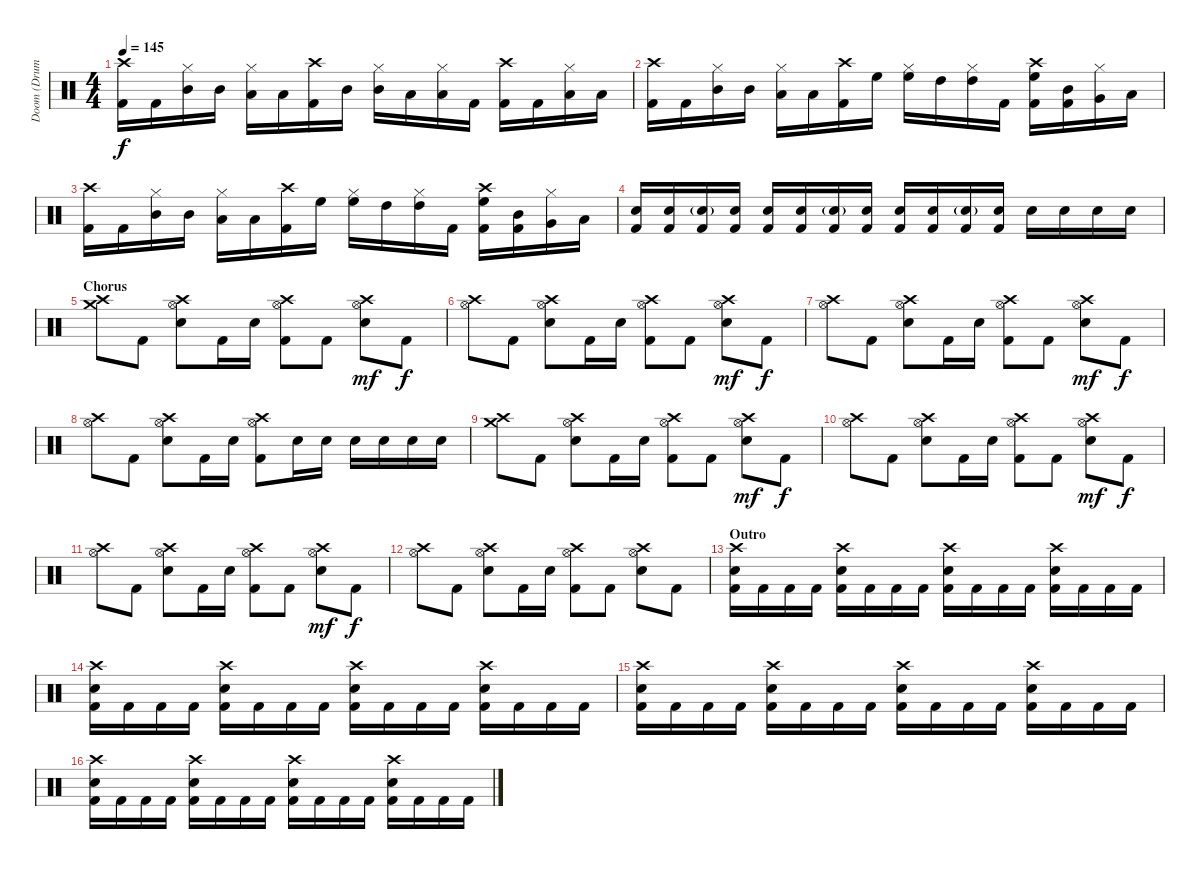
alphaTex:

\track ("Doom (Drums)" "Doom (Drum") {instrument percussion}
\staff {score}
\articulation defaults
\ts (4 4)
\tempo 145
\clef neutral
\ks c
("Crash high (hit)" "Kick (hit) 2").16{dy f} "Kick (hit) 2".16 ("Hi-Hat (closed)" "Mid Tom (hit)").16 "Mid Tom (hit)".16 ("Hi-Hat (closed)" "Low Tom (hit)").16 "Low Tom (hit)".16 ("Crash high (hit)" "Kick (hit) 2").16 "Mid Tom (hit)".16 ("Hi-Hat (closed)" "Mid Tom (hit)").16 "Low Tom (hit)".16 ("Hi-Hat (closed)" "Low Tom (hit)").16 "Kick (hit) 2".16 ("Crash high (hit)" "Kick (hit) 2").16 "Kick (hit) 2".16 ("Hi-Hat (closed)" "Low Floor Tom (hit)").16 "Low Floor Tom (hit)".16 |
("Crash high (hit)" "Kick (hit) 2").16 "Kick (hit) 2".16 ("Hi-Hat (closed)" "Mid Tom (hit)").16 "Mid Tom (hit)".16 ("Hi-Hat (closed)" "Low Tom (hit)").16 "Low Tom (hit)".16 ("Crash high (hit)" "Kick (hit) 2").16 "High Floor Tom (hit)".16 ("Hi-Hat (closed)" "High Floor Tom (hit)").16 "High Tom (hit)".16 ("Hi-Hat (closed)" "High Tom (hit)").16 "Kick (hit) 2".16 ("Crash high (hit)" "High Floor Tom (hit)" "Kick (hit) 2").16 ("Mid Tom (hit)" "Kick (hit) 2").16 ("Hi-Hat (closed)" "Very Low Tom (hit)").16 "Low Floor Tom (hit)".16 |
("Crash high (hit)" "Kick (hit) 2").16 "Kick (hit) 2".16 ("Hi-Hat (closed)" "Mid Tom (hit)").16 "Mid Tom (hit)".16 ("Hi-Hat (closed)" "Low Tom (hit)").16 "Low Tom (hit)".16 ("Crash high (hit)" "Kick (hit) 2").16 "High Floor Tom (hit)".16 ("Hi-Hat (closed)" "High Floor Tom (hit)").16 "High Tom (hit)".16 ("Hi-Hat (closed)" "High Tom (hit)").16 "Kick (hit) 2".16 ("Crash high (hit)" "High Floor Tom (hit)" "Kick (hit) 2").16 ("Mid Tom (hit)" "Kick (hit) 2").16 ("Hi-Hat (closed)" "Very Low Tom (hit)").16 "Low Floor Tom (hit)".16 |
("Electric Snare (hit)" "Kick (hit) 2").16 ("Electric Snare (hit)" "Kick (hit) 2").16 ("Electric Snare (hit)"{g} "Kick (hit) 2").16 ("Electric Snare (hit)" "Kick (hit) 2").16 ("Electric Snare (hit)" "Kick (hit) 2").16 ("Electric Snare (hit)" "Kick (hit) 2").16 ("Electric Snare (hit)"{g} "Kick (hit) 2").16 ("Electric Snare (hit)" "Kick (hit) 2").16 ("Electric Snare (hit)" "Kick (hit) 2").16 ("Electric Snare (hit)" "Kick (hit) 2").16 ("Electric Snare (hit)"{g} "Kick (hit) 2").16 ("Electric Snare (hit)" "Kick (hit) 2").16 "Electric Snare (hit)".16 "Electric Snare (hit)".16 "Electric Snare (hit)".16 "Electric Snare (hit)".16 |
\section ("" "Chorus")
("Crash medium (hit)" "Crash high (hit)").8 "Kick (hit) 2".8 ("Crash high (hit)" "Hi-Hat (open)" "Electric Snare (hit)").8 "Kick (hit) 2".16 "Electric Snare (hit)".16 ("Crash high (hit)" "Hi-Hat (open)" "Kick (hit) 2").8 "Kick (hit) 2".8 ("Crash high (hit)" "Hi-Hat (open)" "Electric Snare (hit)").8{dy mf} "Kick (hit) 2".8{dy f} |
("Crash high (hit)" "Hi-Hat (open)").8 "Kick (hit) 2".8 ("Crash high (hit)" "Hi-Hat (open)" "Electric Snare (hit)").8 "Kick (hit) 2".16 "Electric Snare (hit)".16 ("Crash high (hit)" "Hi-Hat (open)" "Kick (hit) 2").8 "Kick (hit) 2".8 ("Crash high (hit)" "Hi-Hat (open)" "Electric Snare (hit)").8{dy mf} "Kick (hit) 2".8{dy f} |
("Crash high (hit)" "Hi-Hat (open)").8 "Kick (hit) 2".8 ("Crash high (hit)" "Hi-Hat (open)" "Electric Snare (hit)").8 "Kick (hit) 2".16 "Electric Snare (hit)".16 ("Crash high (hit)" "Hi-Hat (open)" "Kick (hit) 2").8 "Kick (hit) 2".8 ("Crash high (hit)" "Hi-Hat (open)" "Electric Snare (hit)").8{dy mf} "Kick (hit) 2".8{dy f} |
("Crash high (hit)" "Hi-Hat (open)").8 "Kick (hit) 2".8 ("Crash high (hit)" "Hi-Hat (open)" "Electric Snare (hit)").8 "Kick (hit) 2".16 "Electric Snare (hit)".16 ("Crash high (hit)" "Hi-Hat (open)" "Kick (hit) 2").8 "Electric Snare (hit)".16 "Electric Snare (hit)".16 "Electric Snare (hit)".16 "Electric Snare (hit)".16 "Electric Snare (hit)".16 "Electric Snare (hit)".16 |
("Crash medium (hit)" "Crash high (hit)").8 "Kick (hit) 2".8 ("Crash high (hit)" "Hi-Hat (open)" "Electric Snare (hit)").8 "Kick (hit) 2".16 "Electric Snare (hit)".16 ("Crash high (hit)" "Hi-Hat (open)" "Kick (hit) 2").8 "Kick (hit) 2".8 ("Crash high (hit)" "Hi-Hat (open)" "Electric Snare (hit)").8{dy mf} "Kick (hit) 2".8{dy f} |
("Crash high (hit)" "Hi-Hat (open)").8 "Kick (hit) 2".8 ("Crash high (hit)" "Hi-Hat (open)" "Electric Snare (hit)").8 "Kick (hit) 2".16 "Electric Snare (hit)".16 ("Crash high (hit)" "Hi-Hat (open)" "Kick (hit) 2").8 "Kick (hit) 2".8 ("Crash high (hit)" "Hi-Hat (open)" "Electric Snare (hit)").8{dy mf} "Kick (hit) 2".8{dy f} |
("Crash high (hit)" "Hi-Hat (open)").8 "Kick (hit) 2".8 ("Crash high (hit)" "Hi-Hat (open)" "Electric Snare (hit)").8 "Kick (hit) 2".16 "Electric Snare (hit)".16 ("Crash high (hit)" "Hi-Hat (open)" "Kick (hit) 2").8 "Kick (hit) 2".8 ("Crash high (hit)" "Hi-Hat (open)" "Electric Snare (hit)").8{dy mf} "Kick (hit) 2".8{dy f} |
("Crash high (hit)" "Hi-Hat (open)").8 "Kick (hit) 2".8 ("Crash high (hit)" "Hi-Hat (open)" "Electric Snare (hit)").8 "Kick (hit) 2".16 "Electric Snare (hit)".16 ("Crash high (hit)" "Hi-Hat (open)" "Kick (hit) 2").8 "Kick (hit) 2".8 ("Crash high (hit)" "Hi-Hat (open)" "Electric Snare (hit)").8 "Kick (hit) 2".8 |
\section ("" "Outro")
("Crash high (hit)" "Electric Snare (hit)" "Kick (hit) 2").16 "Kick (hit) 2".16 "Kick (hit) 2".16 "Kick (hit) 2".16 ("Crash high (hit)" "Electric Snare (hit)" "Kick (hit) 2").16 "Kick (hit) 2".16 "Kick (hit) 2".16 "Kick (hit) 2".16 ("Crash high (hit)" "Electric Snare (hit)" "Kick (hit) 2").16 "Kick (hit) 2".16 "Kick (hit) 2".16 "Kick (hit) 2".16 ("Crash high (hit)" "Electric Snare (hit)" "Kick (hit) 2").16 "Kick (hit) 2".16 "Kick (hit) 2".16 "Kick (hit) 2".16 |
("Crash high (hit)" "Electric Snare (hit)" "Kick (hit) 2").16 "Kick (hit) 2".16 "Kick (hit) 2".16 "Kick (hit) 2".16 ("Crash high (hit)" "Electric Snare (hit)" "Kick (hit) 2").16 "Kick (hit) 2".16 "Kick (hit) 2".16 "Kick (hit) 2".16 ("Crash high (hit)" "Electric Snare (hit)" "Kick (hit) 2").16 "Kick (hit) 2".16 "Kick (hit) 2".16 "Kick (hit) 2".16 ("Crash high (hit)" "Electric Snare (hit)" "Kick (hit) 2").16 "Kick (hit) 2".16 "Kick (hit) 2".16 "Kick (hit) 2".16 |
("Crash high (hit)" "Electric Snare (hit)" "Kick (hit) 2").16 "Kick (hit) 2".16 "Kick (hit) 2".16 "Kick (hit) 2".16 ("Crash high (hit)" "Electric Snare (hit)" "Kick (hit) 2").16 "Kick (hit) 2".16 "Kick (hit) 2".16 "Kick (hit) 2".16 ("Crash high (hit)" "Electric Snare (hit)" "Kick (hit) 2").16 "Kick (hit) 2".16 "Kick (hit) 2".16 "Kick (hit) 2".16 ("Crash high (hit)" "Electric Snare (hit)" "Kick (hit) 2").16 "Kick (hit) 2".16 "Kick (hit) 2".16 "Kick (hit) 2".16 |
("Crash high (hit)" "Electric Snare (hit)" "Kick (hit) 2").16 "Kick (hit) 2".16 "Kick (hit) 2".16 "Kick (hit) 2".16 ("Crash high (hit)" "Electric Snare (hit)" "Kick (hit) 2").16 "Kick (hit) 2".16 "Kick (hit) 2".16 "Kick (hit) 2".16 ("Crash high (hit)" "Electric Snare (hit)" "Kick (hit) 2").16 "Kick (hit) 2".16 "Kick (hit) 2".16 "Kick (hit) 2".16 ("Crash high (hit)" "Electric Snare (hit)" "Kick (hit) 2").16 "Kick (hit) 2".16 "Kick (hit) 2".16 "Kick (hit) 2".16
